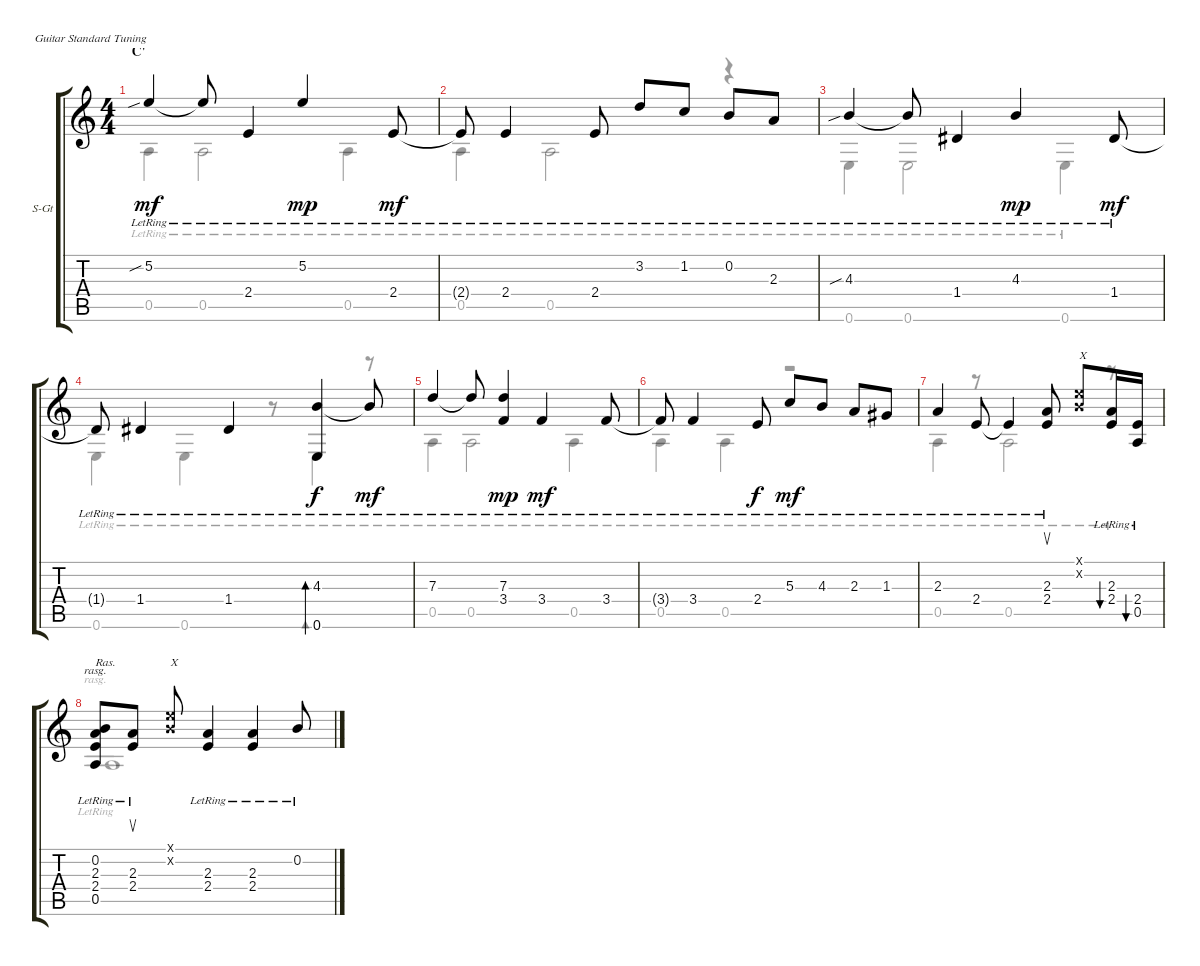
\bracketExtendMode groupsimilarinstruments
\firstSystemTrackNameOrientation horizontal
\otherSystemsTrackNameOrientation horizontal
\track ("Your Guitar" "S-Gt") {instrument acousticguitarsteel}
\staff {score tabs}
\tuning (E4 B3 G3 D3 A2 E2)
\voice
\ts (4 4)
\section ("" "C'")
\tempo (155 hide)
\clef g2
\ks c
5.2{sib lr}.4{dy mf} 5.2{lr t}.8 2.4{lr}.4 5.2{lr}.4{dy mp} 2.4{lr}.8{dy mf} |
2.4{lr t}.8 2.4{lr}.4 2.4{lr}.8 3.2{lr}.8 1.2{lr}.8 0.2{lr}.8 2.3{lr}.8 |
4.3{sib lr}.4 4.3{lr t}.8 1.4{lr}.4 4.3{lr}.4{dy mp} 1.4{lr}.8{dy mf} |
1.4{lr t}.8 1.4{lr}.4 1.4{lr}.4 (4.3{lr} 0.6{lr}).4{bd 480 dy f} 4.3{lr t}.8{dy mf} |
7.3{lr}.4 7.3{lr t}.8 (7.3{lr} 3.4{lr}).4{dy mp} 3.4{lr}.4{dy mf} 3.4{lr}.8 |
3.4{lr t}.8 3.4{lr}.4 2.4{lr}.8{dy f} 5.3{lr}.8{dy mf} 4.3{lr}.8 2.3{lr}.8 1.3{lr}.8 |
2.3{lr}.4 2.4{lr}.8 2.4{lr t}.4 (2.3{lr} 2.4{lr}).8{su} (0.1{x} 0.2{x}).8{txt "X"} (2.3{lr} 2.4{lr}).16{bu 480} (2.4{lr} 0.5{lr}).16{bu 480} |
(0.2{lr} 2.3{lr} 2.4{lr} 0.5{lr}).8{rasg amianapaest txt "Ras."} (2.3{lr} 2.4{lr}).8{su} (0.1{x} 0.2{x}).8{txt "X"} (2.3{lr} 2.4{lr}).4 (2.3{lr} 2.4{lr}).4 0.2{lr}.8
\voice
\clef g2
\ottava regular
\simile none
\ks c
0.5{lr}.4{dy mf} 0.5{lr}.2 0.5{lr}.4 |
0.5{lr}.4 0.5{lr}.2 r.4 |
0.6{lr}.4 0.6{lr}.2 0.6{lr}.4 |
0.6{lr}.4 0.6{lr}.4 r.8 0.6{lr}.4{bd 0} r.8 |
0.5{lr}.4 0.5{lr}.2 0.5{lr}.4 |
0.5{lr}.4 0.5{lr}.4 r.2 |
0.5{lr}.4 r.8 0.5{lr}.2 r.8{bu 0} |
0.5{lr}.1{rasg amianapaest}
